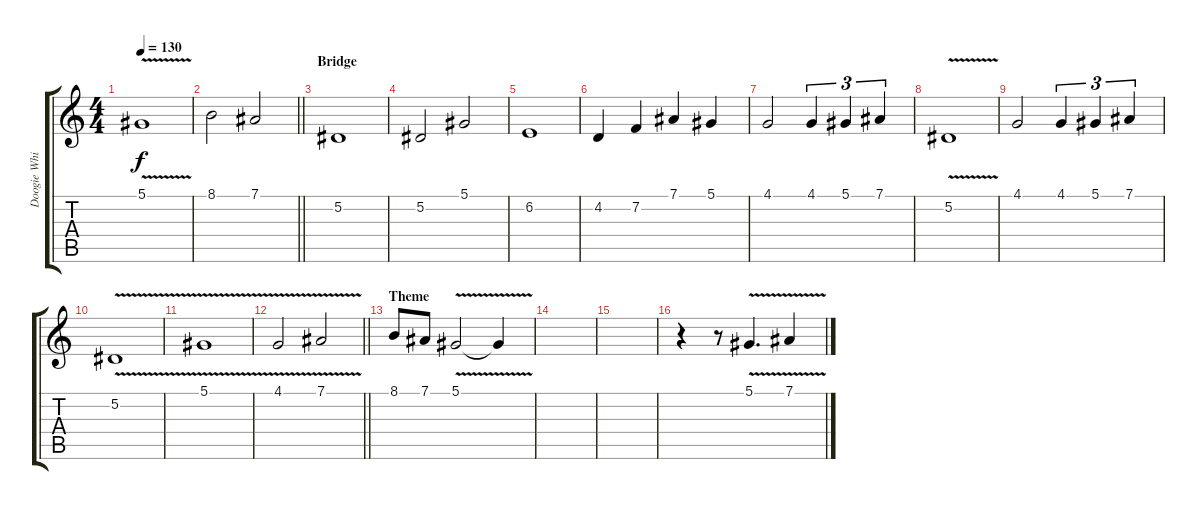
\track ("Doogie White" "Doogie Whi") {instrument lead2sawtooth}
\staff {score tabs}
\tuning (Eb4 Bb3 Gb3 Db3 Ab2 Eb2) {hide}
\ts (4 4)
\tempo 130
\clef g2
\ks c
5.1{v}.1{dy f} |
\barLineRight lightlight
8.1.2 7.1.2 |
\section ("" "Bridge")
5.2.1 |
5.2.2 5.1.2 |
6.2.1 |
4.2.4 7.2.4 7.1.4 5.1.4 |
4.1.2 4.1.4{tu (3 2)} 5.1.4{tu (3 2)} 7.1.4{tu (3 2)} |
5.2{v}.1 |
4.1.2 4.1.4{tu (3 2)} 5.1.4{tu (3 2)} 7.1.4{tu (3 2)} |
5.2{v}.1 |
5.1{v}.1 |
\barLineRight lightlight
4.1{v}.2 7.1{v}.2 |
\section ("" "Theme")
8.1.8 7.1.8 5.1{v}.2 5.1{t}.4 |
|
|
r.4 r.8 5.1{v}.4{d} 7.1{v}.4
